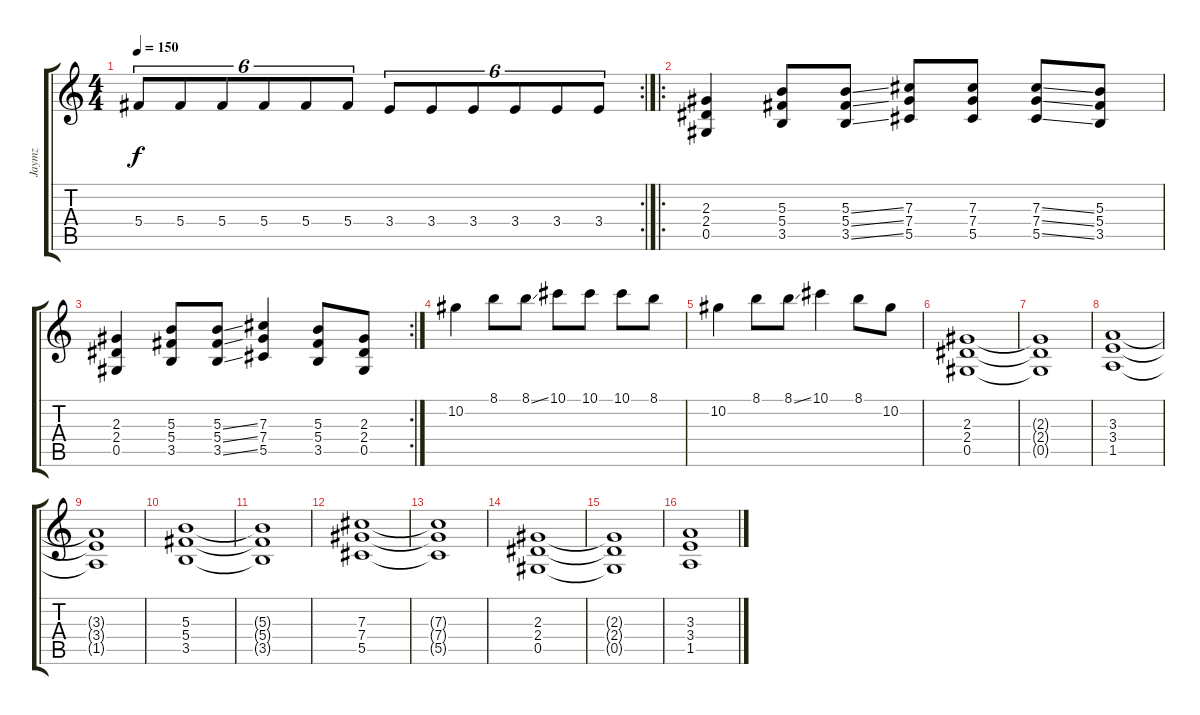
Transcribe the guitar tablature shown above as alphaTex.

\track ("Jaymz" "Jaymz") {instrument overdrivenguitar}
\staff {score tabs}
\tuning (Eb4 Bb3 Gb3 Db3 Ab2 Eb2) {hide}
\rc 2
\ts (4 4)
\tempo 150
\clef g2
\ks c
5.4.8{tu (6 4) dy f} 5.4.8{tu (6 4)} 5.4.8{tu (6 4)} 5.4.8{tu (6 4)} 5.4.8{tu (6 4)} 5.4.8{tu (6 4)} 3.4.8{tu (6 4)} 3.4.8{tu (6 4)} 3.4.8{tu (6 4)} 3.4.8{tu (6 4)} 3.4.8{tu (6 4)} 3.4.8{tu (6 4)} |
\ro
(2.3 2.4 0.5).4 (5.3 5.4 3.5).8 (5.3{ss} 5.4{ss} 3.5{ss}).8 (7.3 7.4 5.5).8 (7.3 7.4 5.5).8 (7.3{ss} 7.4{ss} 5.5{ss}).8 (5.3 5.4 3.5).8 |
\rc 2
(2.3 2.4 0.5).4 (5.3 5.4 3.5).8 (5.3{ss} 5.4{ss} 3.5{ss}).8 (7.3 7.4 5.5).4 (5.3 5.4 3.5).8 (2.3 2.4 0.5).8 |
10.2.4 8.1.8 8.1{ss}.8 10.1.8 10.1.8 10.1.8 8.1.8 |
10.2.4 8.1.8 8.1{ss}.8 10.1.4 8.1.8 10.2.8 |
(2.3 2.4 0.5).1 |
(2.3{t} 2.4{t} 0.5{t}).1 |
(3.3 3.4 1.5).1 |
(3.3{t} 3.4{t} 1.5{t}).1 |
(5.3 5.4 3.5).1 |
(5.3{t} 5.4{t} 3.5{t}).1 |
(7.3 7.4 5.5).1 |
(7.3{t} 7.4{t} 5.5{t}).1 |
(2.3 2.4 0.5).1 |
(2.3{t} 2.4{t} 0.5{t}).1 |
(3.3 3.4 1.5).1
